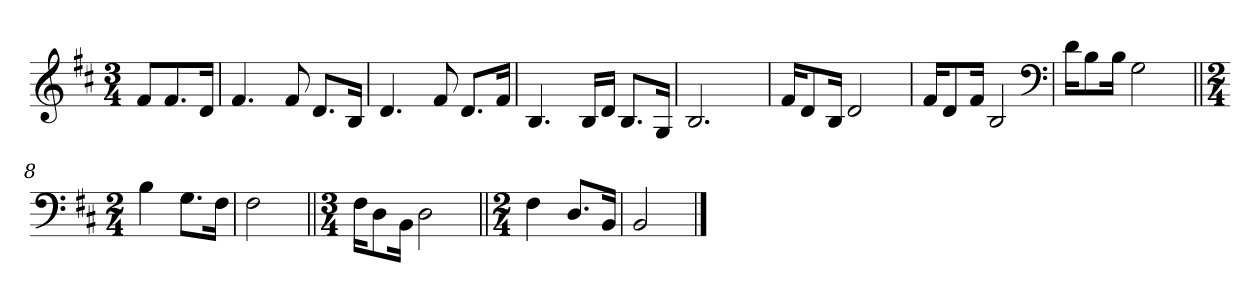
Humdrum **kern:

**kern
*part1
*staff1
*clefG2
*k[f#c#]
*M3/4
=
8f#/L
8.f#/
16d/Jk
=1
4.f#/
8f#/
8.d/L
16B/Jk
=2
4.d/
8f#/
8.d/L
16f#/Jk
=3
4.B/
16B/LL
16d/JJ
8.B/L
16G/Jk
=4
2.B/
=5
16f#/KL
8d/
16B/Jk
2d/
=6
16f#/KL
8d/
16f#/Jk
2B/
*clefF4
=7
16d\KL
8B\
16B\Jk
2G\
=8||
*M2/4
4B\
8.G\L
16F#\Jk
=9
2F#\
=10||
*M3/4
16F#\KL
8D\
16BB\Jk
2D\
=11||
*M2/4
4F#\
8.D/L
16BB/Jk
=12
2BB/
==
*-
